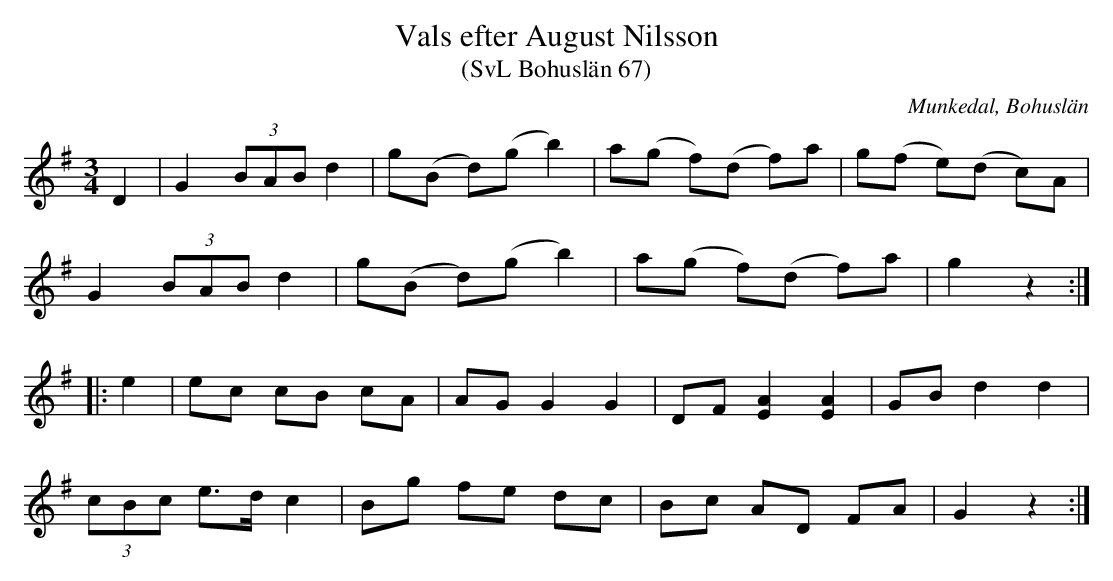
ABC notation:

X:1
T:Vals efter August Nilsson
T:(SvL Bohuslän 67)
O:Munkedal, Bohuslän
M:3/4
L:1/8
K:G
D2|G2 (3BAB d2|g(B d)(g b2)|a(g f)(d f)a|g(f e)(d c)A|
G2 (3BAB d2|g(B d)(g b2)|a(g f)(d f)a|g2 z2:|
|:e2|ec cB cA|AG G2 G2|DF [AE]2 [AE]2|GB d2 d2|
(3cBc e>d c2|Bg fe dc|Bc AD FA|G2 z2:|
